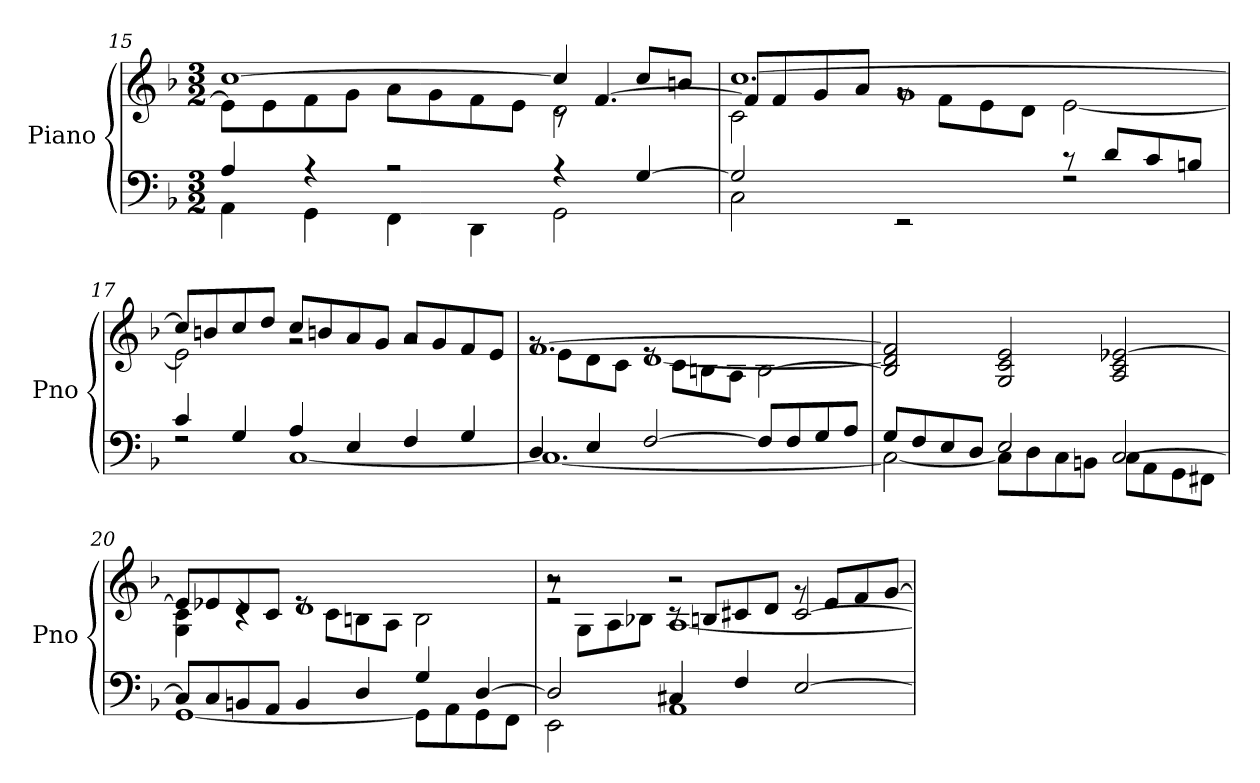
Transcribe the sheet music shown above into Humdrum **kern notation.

**kern	**kern
*part1	*part1
*staff2	*staff1
*I"Piano	*
*I'Pno	*
*clefF4	*clefG2
*k[b-]	*k[b-]
*M3/2	*M3/2
=15	=15
*^	*^
*	*	*	*^
4A/	4AA\	[1cc	8e\L]	1ryy
.	.	.	8e\	.
4r	4GG\	.	8f\	.
.	.	.	8g\J	.
2r	4FF\	.	8a\L	.
.	.	.	8g\	.
.	4DD\	.	8f\	.
.	.	.	8e\J	.
4r	2GG\	4cc/]	2d\	8rc
.	.	.	.	[4.f/
[4G/	.	8cc/L	.	.
.	.	8bn/J	.	.
=16	=16	=16	=16	=16
2G/]	2C\	[1.cc	2c\	8f/L]
.	.	.	.	8f/
.	.	.	.	8g/
.	.	.	.	8a/J
2rEE	2ryy	.	8rg	1g
.	.	.	8f\L	.
.	.	.	8e\	.
.	.	.	8d\J	.
8r	2rF	.	[2e\	.
8d/L	.	.	.	.
8c/	.	.	.	.
8Bn/J	.	.	.	.
*	*	*	*v	*v
!!LO:PB:g=z
=17	=17	=17	=17
4c/	2rF	8cc/L]	2e\]
.	.	8bn/	.
4G/	.	8cc/	.
.	.	8dd/J	.
4A/	[1C	8cc/L	2rg
.	.	8bn/	.
4E/	.	8a/	.
.	.	8g/J	.
4F/	.	8a/L	2rg
.	.	8g/	.
4G/	.	8f/	.
.	.	8e/J	.
=18	=18	=18	=18
*	*	*	*^
4D/	1.C_	[1.f	8rg	2ryy
.	.	.	8e\L	.
4E/	.	.	8d\	.
.	.	.	8c\J	.
[2F/	.	.	[1d	8re
.	.	.	.	8c\L
.	.	.	.	8Bn\
.	.	.	.	8A\J
8F/L]	.	.	.	[2B\
8F/	.	.	.	.
8G/	.	.	.	.
8A/J	.	.	.	.
*	*	*v	*v	*v
=19	=19	=19
8G/L	2C\_	2B/] 2d/] 2f/]
8F/	.	.
8E/	.	.
8D/J	.	.
2E/	8C\L]	2G/ 2c/ 2e/
.	8D\	.
.	8C\	.
.	8BBn\J	.
[2C/	8C\L	2A/ 2c/ [2e-X/
.	8AA\	.
.	8GG\	.
.	8FF#X\J	.
!!LO:LB:g=z
=20	=20	=20
*	*	*^
8C/L]	[1GG	8e-/L]	4G\ 4c\
8C/	.	8e-X/	.
8BBn/	.	8d/	4rc
8AA/J	.	8c/J	.
4BB/	.	1d	8re
.	.	.	8c\L
4D/	.	.	8Bn\
.	.	.	8A\J
4G/	8GG\L]	.	2B\
.	8AA\	.	.
[4D/	8GG\	.	.
.	8FF\J	.	.
=21	=21	=21	=21
*	*	*	*^
2D/]	2EE\	2r	8r	2re
.	.	.	8G\L	.
.	.	.	8A\	.
.	.	.	8B-X\J	.
4C#X/	1AA	2r	[1A	8rc
.	.	.	.	8Bn/L
4F/	.	.	.	8c#X/
.	.	.	.	8d/J
[2E/	.	8rg	.	[2c#/
.	.	8e/L	.	.
.	.	8f/	.	.
.	.	[8g/J	.	.
*v	*v	*	*	*
*	*v	*v	*v
=	=
*-	*-
